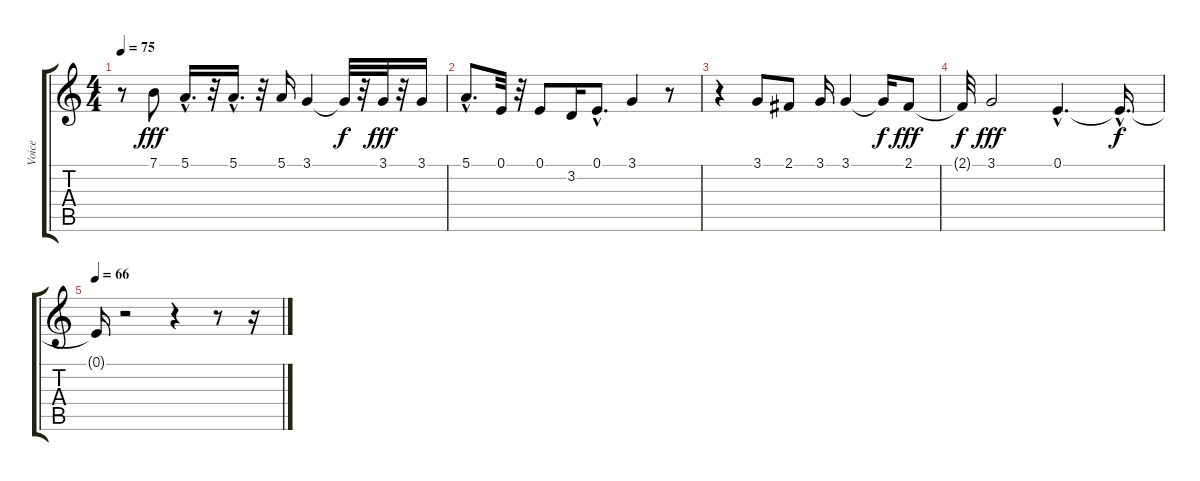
\track ("Voice" "Voice") {instrument synthvoice}
\staff {score tabs}
\tuning (E4 B3 G3 D3 A2 E2) {hide}
\ts (4 4)
\tempo 75
\clef g2
\ks c
r.8{dy f} 7.1.8{dy fff} 5.1{hac}.16{d} r.32 5.1{hac}.16{d} r.32 5.1.16 3.1.4 3.1{t}.32{dy f} r.32 3.1.32{dy fff} r.32 3.1.16 |
5.1{hac}.8{d} 0.1.32 r.32 0.1.8 3.2.16 0.1{hac}.8{d} 3.1.4 r.8 |
r.4 3.1.8 2.1.8 3.1.16 3.1.4 3.1{t}.16{dy f} 2.1.8{dy fff} |
2.1{t}.32{dy f} 3.1.2{dy fff} 0.1{hac}.4{d} 0.1{hac t}.16{d dy f} |
\tempo 66
0.1{t}.16 r.2 r.4 r.8 r.16
